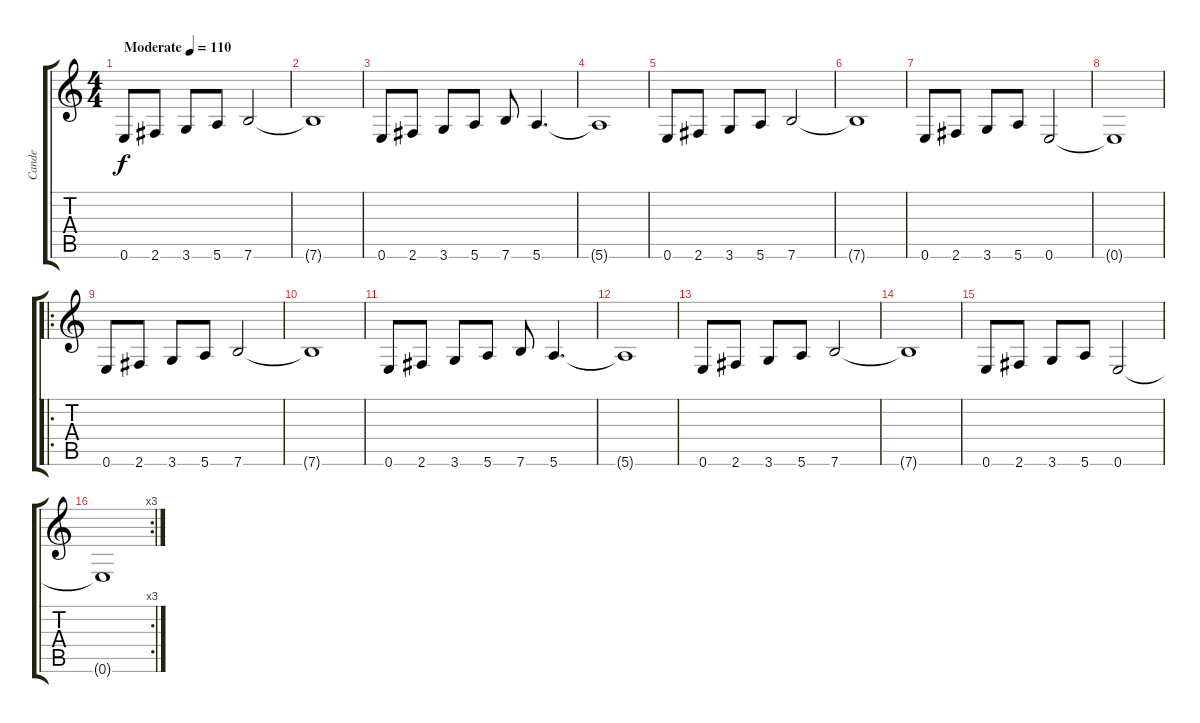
\track ("Cande" "Cande") {instrument overdrivenguitar}
\staff {score tabs}
\tuning (E4 B3 G3 D3 A2 E2) {hide}
\ts (4 4)
\tempo (110 "Moderate")
\clef g2
\ks c
0.6.8{dy f instrument overdrivenguitar} 2.6.8 3.6.8 5.6.8 7.6.2 |
7.6{t}.1 |
0.6.8 2.6.8 3.6.8 5.6.8 7.6.8 5.6.4{d} |
5.6{t}.1 |
0.6.8 2.6.8 3.6.8 5.6.8 7.6.2 |
7.6{t}.1 |
0.6.8 2.6.8 3.6.8 5.6.8 0.6.2 |
0.6{t}.1 |
\ro
0.6.8 2.6.8 3.6.8 5.6.8 7.6.2 |
7.6{t}.1 |
0.6.8 2.6.8 3.6.8 5.6.8 7.6.8 5.6.4{d} |
5.6{t}.1 |
0.6.8 2.6.8 3.6.8 5.6.8 7.6.2 |
7.6{t}.1 |
0.6.8 2.6.8 3.6.8 5.6.8 0.6.2 |
\rc 3
0.6{t}.1
